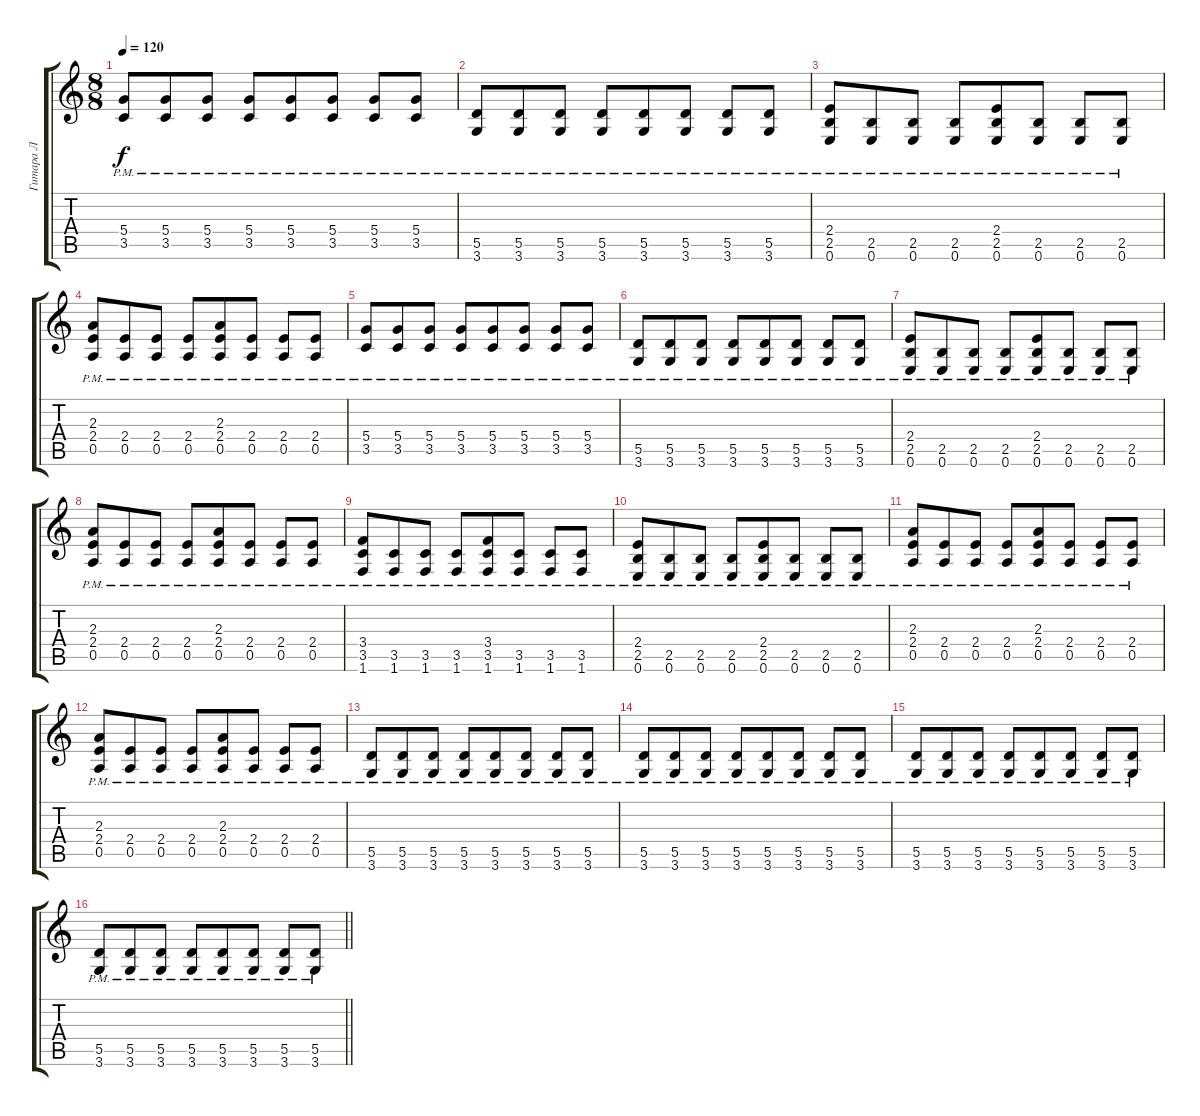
\track ("Гитара Л" "Гитара Л") {instrument acousticguitarsteel}
\staff {score tabs}
\tuning (E4 B3 G3 D3 A2 E2) {hide}
\ts (8 8)
\section ("" " ")
\tempo 120
\clef g2
\ks c
(5.4{pm} 3.5{pm}).8{dy f} (5.4{pm} 3.5{pm}).8 (5.4{pm} 3.5{pm}).8 (5.4{pm} 3.5{pm}).8 (5.4{pm} 3.5{pm}).8 (5.4{pm} 3.5{pm}).8 (5.4{pm} 3.5{pm}).8 (5.4{pm} 3.5{pm}).8 |
(5.5{pm} 3.6{pm}).8 (5.5{pm} 3.6{pm}).8 (5.5{pm} 3.6{pm}).8 (5.5{pm} 3.6{pm}).8 (5.5{pm} 3.6{pm}).8 (5.5{pm} 3.6{pm}).8 (5.5{pm} 3.6{pm}).8 (5.5{pm} 3.6{pm}).8 |
(2.4{pm} 2.5{pm} 0.6{pm}).8 (2.5{pm} 0.6{pm}).8 (2.5{pm} 0.6{pm}).8 (2.5{pm} 0.6{pm}).8 (2.4{pm} 2.5{pm} 0.6{pm}).8 (2.5{pm} 0.6{pm}).8 (2.5{pm} 0.6{pm}).8 (2.5{pm} 0.6{pm}).8 |
(2.3{pm} 2.4{pm} 0.5{pm}).8 (2.4{pm} 0.5{pm}).8 (2.4{pm} 0.5{pm}).8 (2.4{pm} 0.5{pm}).8 (2.3{pm} 2.4{pm} 0.5{pm}).8 (2.4{pm} 0.5{pm}).8 (2.4{pm} 0.5{pm}).8 (2.4{pm} 0.5{pm}).8 |
(5.4{pm} 3.5{pm}).8 (5.4{pm} 3.5{pm}).8 (5.4{pm} 3.5{pm}).8 (5.4{pm} 3.5{pm}).8 (5.4{pm} 3.5{pm}).8 (5.4{pm} 3.5{pm}).8 (5.4{pm} 3.5{pm}).8 (5.4{pm} 3.5{pm}).8 |
(5.5{pm} 3.6{pm}).8 (5.5{pm} 3.6{pm}).8 (5.5{pm} 3.6{pm}).8 (5.5{pm} 3.6{pm}).8 (5.5{pm} 3.6{pm}).8 (5.5{pm} 3.6{pm}).8 (5.5{pm} 3.6{pm}).8 (5.5{pm} 3.6{pm}).8 |
(2.4{pm} 2.5{pm} 0.6{pm}).8 (2.5{pm} 0.6{pm}).8 (2.5{pm} 0.6{pm}).8 (2.5{pm} 0.6{pm}).8 (2.4{pm} 2.5{pm} 0.6{pm}).8 (2.5{pm} 0.6{pm}).8 (2.5{pm} 0.6{pm}).8 (2.5{pm} 0.6{pm}).8 |
(2.3{pm} 2.4{pm} 0.5{pm}).8 (2.4{pm} 0.5{pm}).8 (2.4{pm} 0.5{pm}).8 (2.4{pm} 0.5{pm}).8 (2.3{pm} 2.4{pm} 0.5{pm}).8 (2.4{pm} 0.5{pm}).8 (2.4{pm} 0.5{pm}).8 (2.4{pm} 0.5{pm}).8 |
(3.4 3.5{pm} 1.6{pm}).8 (3.5{pm} 1.6{pm}).8 (3.5{pm} 1.6{pm}).8 (3.5{pm} 1.6{pm}).8 (3.4 3.5{pm} 1.6{pm}).8 (3.5{pm} 1.6{pm}).8 (3.5{pm} 1.6{pm}).8 (3.5{pm} 1.6{pm}).8 |
(2.4{pm} 2.5{pm} 0.6{pm}).8 (2.5{pm} 0.6{pm}).8 (2.5{pm} 0.6{pm}).8 (2.5{pm} 0.6{pm}).8 (2.4{pm} 2.5{pm} 0.6{pm}).8 (2.5{pm} 0.6{pm}).8 (2.5{pm} 0.6{pm}).8 (2.5{pm} 0.6{pm}).8 |
(2.3{pm} 2.4{pm} 0.5{pm}).8 (2.4{pm} 0.5{pm}).8 (2.4{pm} 0.5{pm}).8 (2.4{pm} 0.5{pm}).8 (2.3{pm} 2.4{pm} 0.5{pm}).8 (2.4{pm} 0.5{pm}).8 (2.4{pm} 0.5{pm}).8 (2.4{pm} 0.5{pm}).8 |
(2.3{pm} 2.4{pm} 0.5{pm}).8 (2.4{pm} 0.5{pm}).8 (2.4{pm} 0.5{pm}).8 (2.4{pm} 0.5{pm}).8 (2.3{pm} 2.4{pm} 0.5{pm}).8 (2.4{pm} 0.5{pm}).8 (2.4{pm} 0.5{pm}).8 (2.4{pm} 0.5{pm}).8 |
(5.5{pm} 3.6{pm}).8 (5.5{pm} 3.6{pm}).8 (5.5{pm} 3.6{pm}).8 (5.5{pm} 3.6{pm}).8 (5.5{pm} 3.6{pm}).8 (5.5{pm} 3.6{pm}).8 (5.5{pm} 3.6{pm}).8 (5.5{pm} 3.6{pm}).8 |
(5.5{pm} 3.6{pm}).8 (5.5{pm} 3.6{pm}).8 (5.5{pm} 3.6{pm}).8 (5.5{pm} 3.6{pm}).8 (5.5{pm} 3.6{pm}).8 (5.5{pm} 3.6{pm}).8 (5.5{pm} 3.6{pm}).8 (5.5{pm} 3.6{pm}).8 |
(5.5{pm} 3.6{pm}).8 (5.5{pm} 3.6{pm}).8 (5.5{pm} 3.6{pm}).8 (5.5{pm} 3.6{pm}).8 (5.5{pm} 3.6{pm}).8 (5.5{pm} 3.6{pm}).8 (5.5{pm} 3.6{pm}).8 (5.5{pm} 3.6{pm}).8 |
\barLineRight lightlight
(5.5{pm} 3.6{pm}).8 (5.5{pm} 3.6{pm}).8 (5.5{pm} 3.6{pm}).8 (5.5{pm} 3.6{pm}).8 (5.5{pm} 3.6{pm}).8 (5.5{pm} 3.6{pm}).8 (5.5{pm} 3.6{pm}).8 (5.5{pm} 3.6{pm}).8
